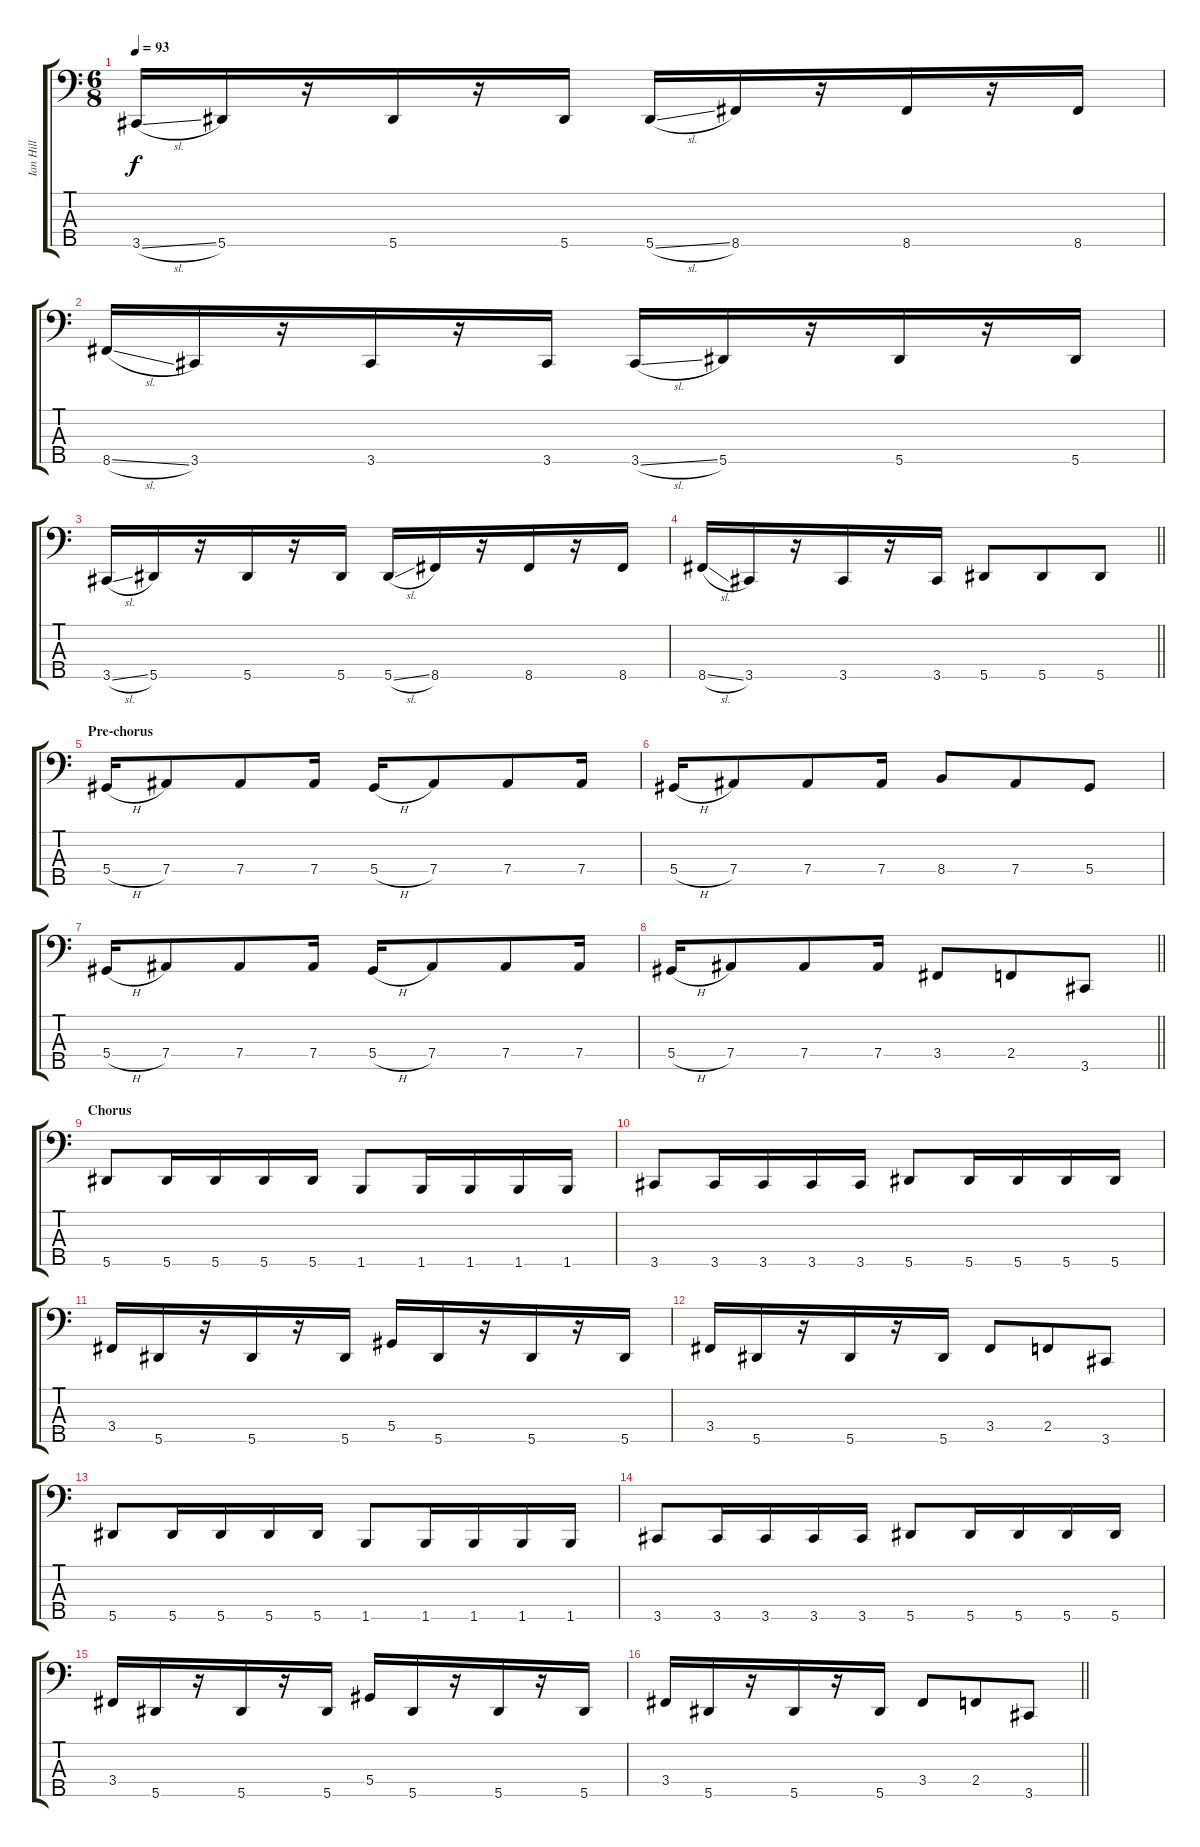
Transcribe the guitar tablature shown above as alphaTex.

\track ("Ian Hill" "Ian Hill") {instrument electricbasspick}
\staff {score tabs}
\tuning (Gb2 Db2 Ab1 Eb1 Bb0) {hide}
\ts (6 8)
\tempo 93
\clef f4
\ks c
3.5{sl}.16{dy f} 5.5.16 r.16 5.5.16 r.16 5.5.16 5.5{sl}.16 8.5.16 r.16 8.5.16 r.16 8.5.16 |
8.5{sl}.16 3.5.16 r.16 3.5.16 r.16 3.5.16 3.5{sl}.16 5.5.16 r.16 5.5.16 r.16 5.5.16 |
3.5{sl}.16 5.5.16 r.16 5.5.16 r.16 5.5.16 5.5{sl}.16 8.5.16 r.16 8.5.16 r.16 8.5.16 |
\barLineRight lightlight
8.5{sl}.16 3.5.16 r.16 3.5.16 r.16 3.5.16 5.5.8 5.5.8 5.5.8 |
\section ("" "Pre-chorus")
5.4{h}.16 7.4.8 7.4.8 7.4.16 5.4{h}.16 7.4.8 7.4.8 7.4.16 |
5.4{h}.16 7.4.8 7.4.8 7.4.16 8.4.8 7.4.8 5.4.8 |
5.4{h}.16 7.4.8 7.4.8 7.4.16 5.4{h}.16 7.4.8 7.4.8 7.4.16 |
\barLineRight lightlight
5.4{h}.16 7.4.8 7.4.8 7.4.16 3.4.8 2.4.8 3.5.8 |
\section ("" "Chorus")
5.5.8 5.5.16 5.5.16 5.5.16 5.5.16 1.5.8 1.5.16 1.5.16 1.5.16 1.5.16 |
3.5.8 3.5.16 3.5.16 3.5.16 3.5.16 5.5.8 5.5.16 5.5.16 5.5.16 5.5.16 |
3.4.16 5.5.16 r.16 5.5.16 r.16 5.5.16 5.4.16 5.5.16 r.16 5.5.16 r.16 5.5.16 |
3.4.16 5.5.16 r.16 5.5.16 r.16 5.5.16 3.4.8 2.4.8 3.5.8 |
5.5.8 5.5.16 5.5.16 5.5.16 5.5.16 1.5.8 1.5.16 1.5.16 1.5.16 1.5.16 |
3.5.8 3.5.16 3.5.16 3.5.16 3.5.16 5.5.8 5.5.16 5.5.16 5.5.16 5.5.16 |
3.4.16 5.5.16 r.16 5.5.16 r.16 5.5.16 5.4.16 5.5.16 r.16 5.5.16 r.16 5.5.16 |
\barLineRight lightlight
3.4.16 5.5.16 r.16 5.5.16 r.16 5.5.16 3.4.8 2.4.8 3.5.8
